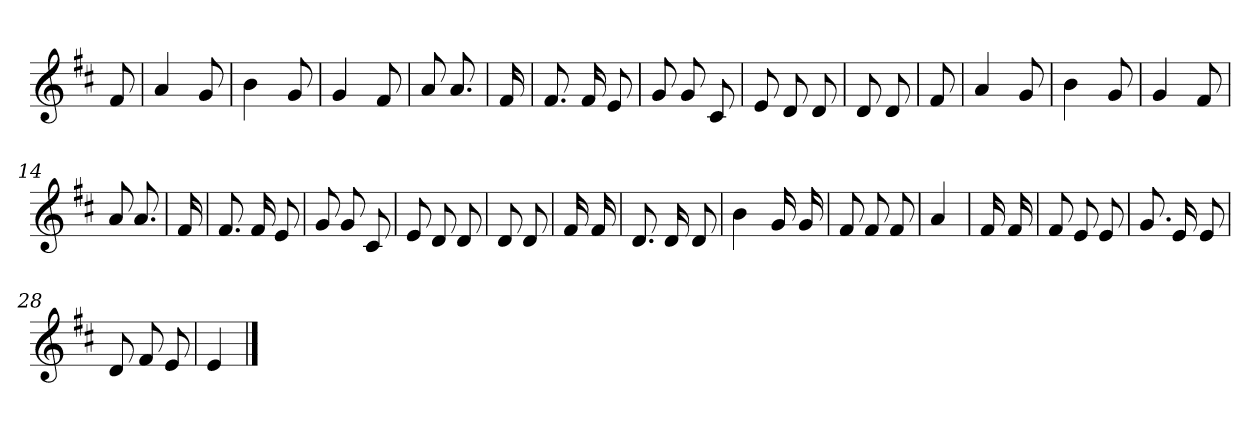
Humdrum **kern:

**kern
*part1
*staff1
*clefG2
*k[f#c#]
*D:
=
8f#
=1
4a
8g
=2
4b
8g
=3
4g
8f#
=4
8a
8.a
=5
16f#
=6
8.f#
16f#
8e
=7
8g
8g
8c#
=8
8e
8d
8d
=9
8d
8d
=10
8f#
=11
4a
8g
=12
4b
8g
=13
4g
8f#
=14
8a
8.a
=15
16f#
=16
8.f#
16f#
8e
=17
8g
8g
8c#
=18
8e
8d
8d
=19
8d
8d
=20
16f#
16f#
=21
8.d
16d
8d
=22
4b
16g
16g
=23
8f#
8f#
8f#
=24
4a
=25
16f#
16f#
=26
8f#
8e
8e
=27
8.g
16e
8e
=28
8d
8f#
8e
=29
4e
==
*-
